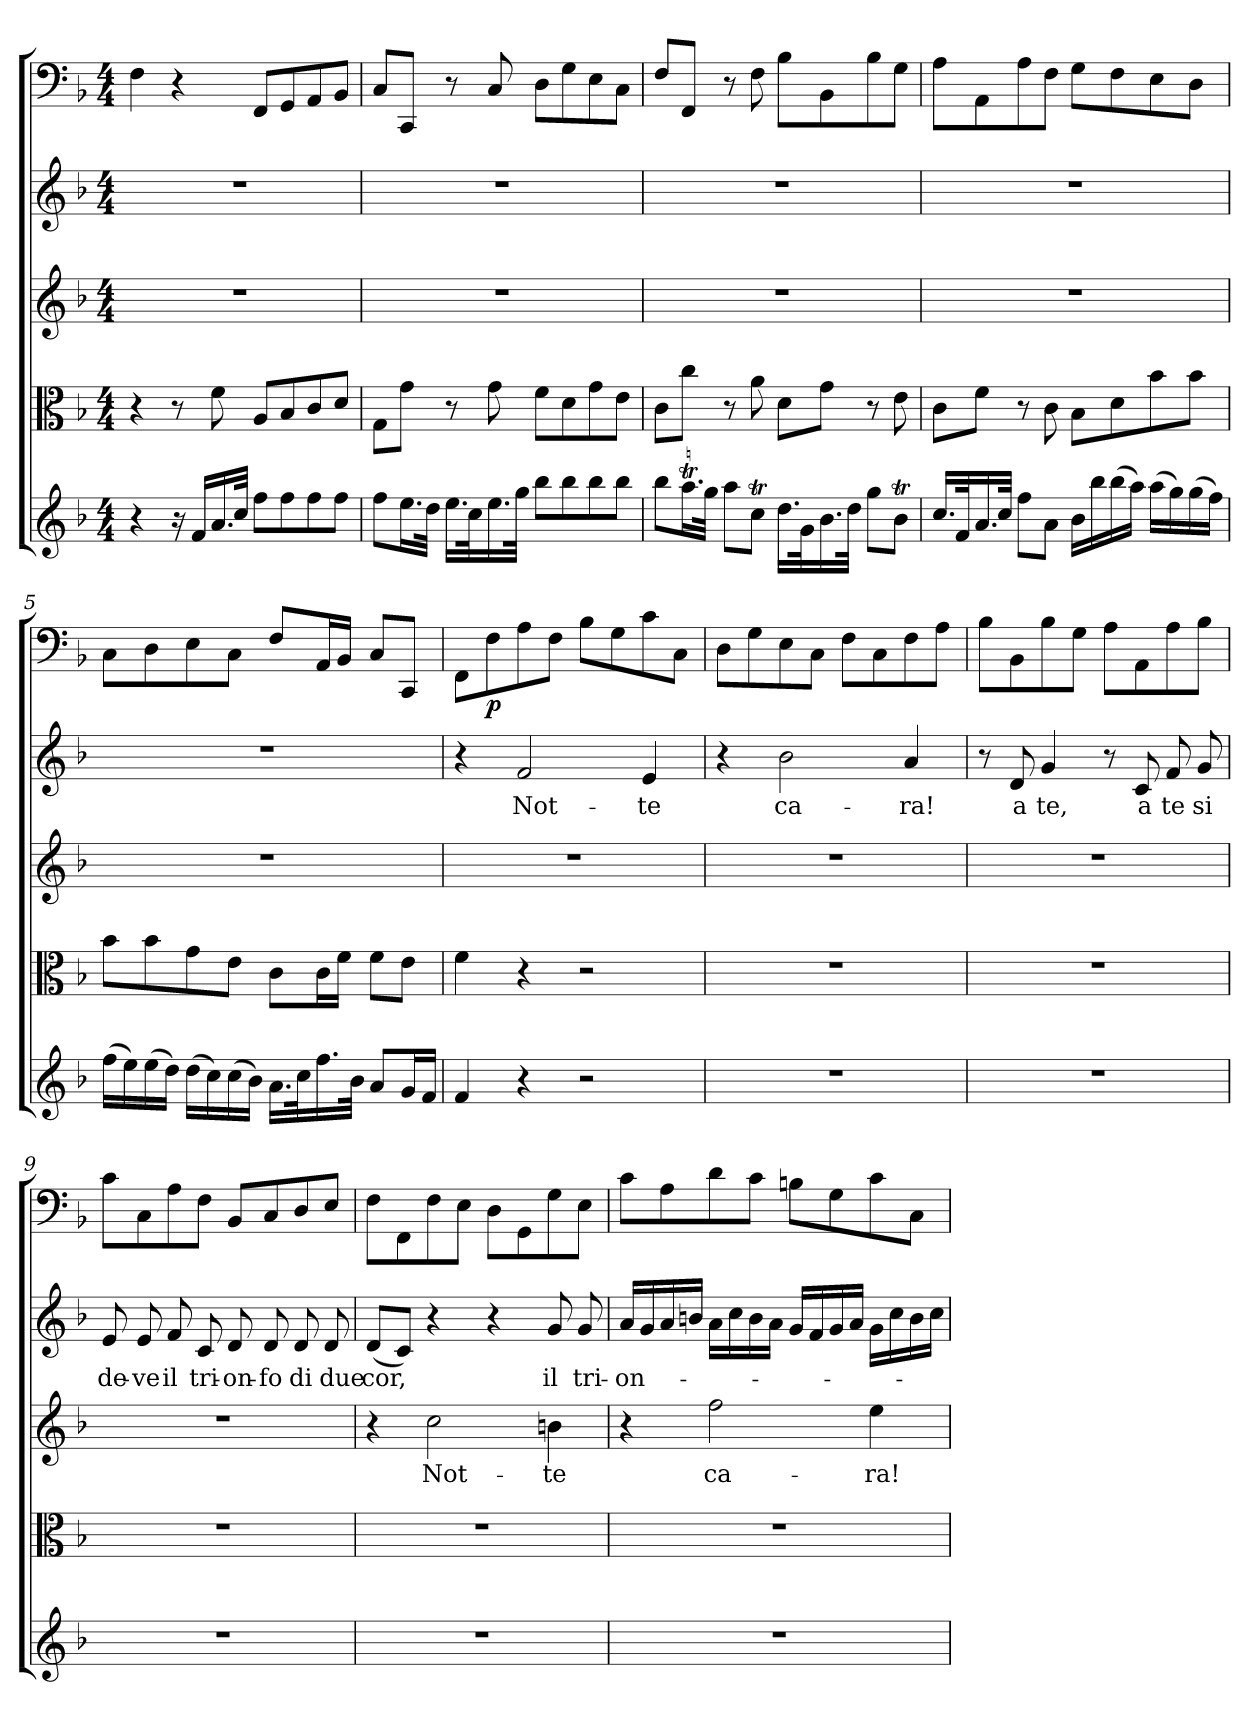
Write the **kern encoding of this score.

**kern	**kern	**kern	**text	**kern	**text	**kern	**dynam
*part5	*part4	*part3	*part3	*part2	*part2	*part1	*part1
*staff5	*staff4	*staff3	*staff3	*staff2	*staff2	*staff1	*staff1
*clefG2	*clefC3	*clefG2	*	*clefG2	*	*clefF4	*
*k[b-]	*k[b-]	*k[b-]	*	*k[b-]	*	*k[b-]	*
*F:	*F:	*F:	*	*F:	*	*F:	*
*M4/4	*M4/4	*M4/4	*	*M4/4	*	*M4/4	*
=1	=1	=1	=1	=1	=1	=1	=1
4r	4r	1r	.	1r	.	4F\	.
16r	8r	.	.	.	.	4r	.
16f/LL	.	.	.	.	.	.	.
16.a/	8f\	.	.	.	.	.	.
32cc/JJk	.	.	.	.	.	.	.
8ff\L	8A/L	.	.	.	.	8FF/L	.
8ff\	8B-/	.	.	.	.	8GG/	.
8ff\	8c/	.	.	.	.	8AA/	.
8ff\J	8d/J	.	.	.	.	8BB-/J	.
=2	=2	=2	=2	=2	=2	=2	=2
8ff\L	8G\L	1r	.	1r	.	8C/L	.
16.ee\L	8g\J	.	.	.	.	8CC/J	.
32dd\JJk	.	.	.	.	.	.	.
16.ee\LL	8r	.	.	.	.	8r	.
32cc\K	.	.	.	.	.	.	.
16.ee\	8g\	.	.	.	.	8C/	.
32gg\JJk	.	.	.	.	.	.	.
8bb-\L	8f\L	.	.	.	.	8D\L	.
8bb-\	8d\	.	.	.	.	8G\	.
8bb-\	8g\	.	.	.	.	8E\	.
8bb-\J	8e\J	.	.	.	.	8C\J	.
=3	=3	=3	=3	=3	=3	=3	=3
8bb-\L	8c\L	1r	.	1r	.	8F/L	.
16.aaT\L	8cc\J	.	.	.	.	8FF/J	.
32gg\JJk	.	.	.	.	.	.	.
8aa\L	8r	.	.	.	.	8r	.
8ccT\J	8a\	.	.	.	.	8F\	.
16.dd\LL	8d\L	.	.	.	.	8B-\L	.
32g\K	.	.	.	.	.	.	.
16.b-\	8g\J	.	.	.	.	8BB-\	.
32dd\JJk	.	.	.	.	.	.	.
8gg\L	8r	.	.	.	.	8B-\	.
8b-T\J	8e\	.	.	.	.	8G\J	.
=4	=4	=4	=4	=4	=4	=4	=4
16.cc/LL	8c\L	1r	.	1r	.	8A\L	.
32f/K	.	.	.	.	.	.	.
16.a/	8f\J	.	.	.	.	8AA\	.
32cc/JJk	.	.	.	.	.	.	.
8ff\L	8r	.	.	.	.	8A\	.
8a\J	8c\	.	.	.	.	8F\J	.
16b-\LL	8B-\L	.	.	.	.	8G\L	.
16bb-\	.	.	.	.	.	.	.
(16bb-\	8d\	.	.	.	.	8F\	.
16aa\JJ)	.	.	.	.	.	.	.
(16aa\LL	8b-\	.	.	.	.	8E\	.
16gg\)	.	.	.	.	.	.	.
(16gg\	8b-\J	.	.	.	.	8D\J	.
16ff\JJ)	.	.	.	.	.	.	.
=5	=5	=5	=5	=5	=5	=5	=5
(16ff\LL	8b-\L	1r	.	1r	.	8C\L	.
16ee\)	.	.	.	.	.	.	.
(16ee\	8b-\	.	.	.	.	8D\	.
16dd\JJ)	.	.	.	.	.	.	.
(16dd\LL	8g\	.	.	.	.	8E\	.
16cc\)	.	.	.	.	.	.	.
(16cc\	8e\J	.	.	.	.	8C\J	.
16b-\JJ)	.	.	.	.	.	.	.
16.a\LL	8c\L	.	.	.	.	8F/L	.
32cc\K	.	.	.	.	.	.	.
16.ff\	16c\L	.	.	.	.	16AA/L	.
.	16f\JJ	.	.	.	.	16BB-/JJ	.
32b-\JJk	.	.	.	.	.	.	.
8a/L	8f\L	.	.	.	.	8C/L	.
16g/L	8e\J	.	.	.	.	8CC/J	.
16f/JJ	.	.	.	.	.	.	.
=6	=6	=6	=6	=6	=6	=6	=6
4f/	4f\	1r	.	4r	.	8FF\L	.
.	.	.	.	.	.	8F\	p
4r	4r	.	.	2f/	Not-	8A\	.
.	.	.	.	.	.	8F\J	.
2r	2r	.	.	.	.	8B-\L	.
.	.	.	.	.	.	8G\	.
.	.	.	.	4e/	-te	8c\	.
.	.	.	.	.	.	8C\J	.
=7	=7	=7	=7	=7	=7	=7	=7
1r	1r	1r	.	4r	.	8D\L	.
.	.	.	.	.	.	8G\	.
.	.	.	.	2b-\	ca-	8E\	.
.	.	.	.	.	.	8C\J	.
.	.	.	.	.	.	8F\L	.
.	.	.	.	.	.	8C\	.
.	.	.	.	4a/	-ra!	8F\	.
.	.	.	.	.	.	8A\J	.
=8	=8	=8	=8	=8	=8	=8	=8
1r	1r	1r	.	8r	.	8B-\L	.
.	.	.	.	8d/	a	8BB-\	.
.	.	.	.	4g/	te,	8B-\	.
.	.	.	.	.	.	8G\J	.
.	.	.	.	8r	.	8A\L	.
.	.	.	.	8c/	a	8AA\	.
.	.	.	.	8f/	te	8A\	.
.	.	.	.	8g/	si	8B-\J	.
=9	=9	=9	=9	=9	=9	=9	=9
1r	1r	1r	.	8e/	de-	8c\L	.
.	.	.	.	8e/	-ve	8C\	.
.	.	.	.	8f/	il	8A\	.
.	.	.	.	8c/	tri-	8F\J	.
.	.	.	.	8d/	-on-	8BB-/L	.
.	.	.	.	8d/	-fo	8C/	.
.	.	.	.	8d/	di	8D/	.
.	.	.	.	8d/	due	8E/J	.
=10	=10	=10	=10	=10	=10	=10	=10
1r	1r	4r	.	(8d/L	cor,	8F\L	.
.	.	.	.	8c/J)	.	8FF\	.
.	.	2cc\	Not-	4r	.	8F\	.
.	.	.	.	.	.	8E\J	.
.	.	.	.	4r	.	8D\L	.
.	.	.	.	.	.	8GG\	.
.	.	4bn\	-te	8g/	il	8G\	.
.	.	.	.	8g/	tri-	8E\J	.
=11	=11	=11	=11	=11	=11	=11	=11
1r	1r	4r	.	16a/LL	-on-	8c\L	.
.	.	.	.	16g/	.	.	.
.	.	.	.	16a/	.	8A\	.
.	.	.	.	16bn/JJ	.	.	.
.	.	2ff\	ca-	16a\LL	.	8d\	.
.	.	.	.	16cc\	.	.	.
.	.	.	.	16b\	.	8c\J	.
.	.	.	.	16a\JJ	.	.	.
.	.	.	.	16g/LL	.	8Bn\L	.
.	.	.	.	16f/	.	.	.
.	.	.	.	16g/	.	8G\	.
.	.	.	.	16a/JJ	.	.	.
.	.	4ee\	-ra!	16g\LL	.	8c\	.
.	.	.	.	16cc\	.	.	.
.	.	.	.	16b\	.	8C\J	.
.	.	.	.	16cc\JJ	.	.	.
=	=	=	=	=	=	=	=
*-	*-	*-	*-	*-	*-	*-	*-
